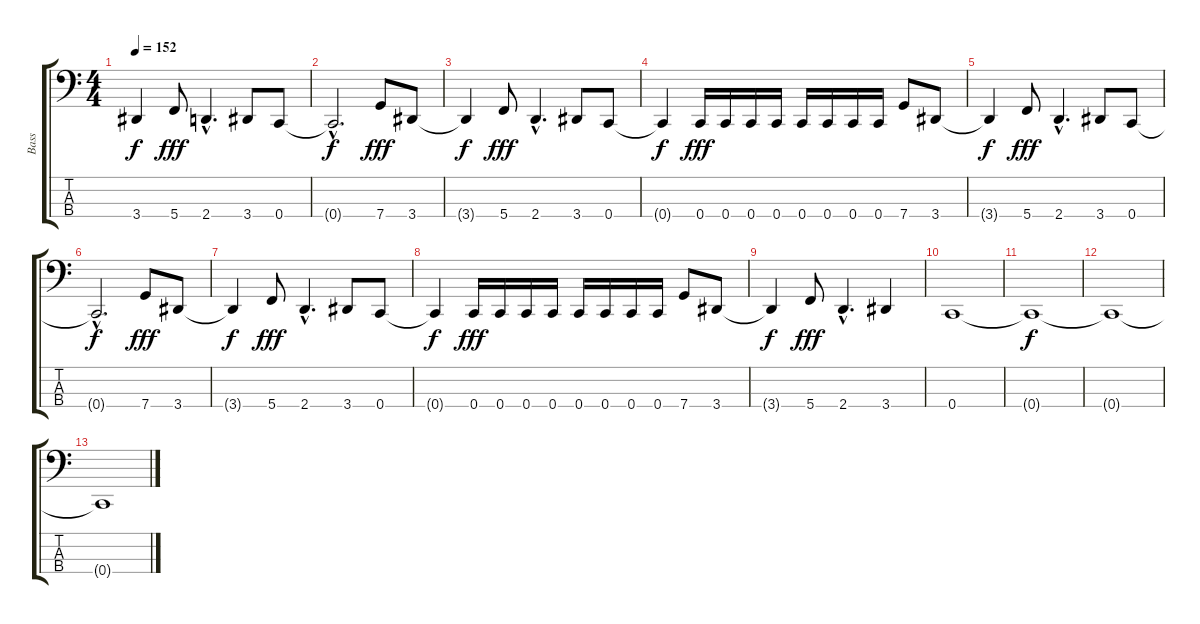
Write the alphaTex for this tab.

\track ("Bass" "Bass") {instrument electricbassfinger}
\staff {score tabs}
\tuning (F2 C2 G1 C1) {hide}
\ts (4 4)
\tempo 152
\clef f4
\ks c
3.4{t}.4{dy f} 5.4.8{dy fff} 2.4{hac}.4{d} 3.4.8 0.4.8 |
0.4{hac t}.2{d dy f} 7.4.8{dy fff} 3.4.8 |
3.4{t}.4{dy f} 5.4.8{dy fff} 2.4{hac}.4{d} 3.4.8 0.4.8 |
0.4{t}.4{dy f} 0.4.16{dy fff} 0.4.16 0.4.16 0.4.16 0.4.16 0.4.16 0.4.16 0.4.16 7.4.8 3.4.8 |
3.4{t}.4{dy f} 5.4.8{dy fff} 2.4{hac}.4{d} 3.4.8 0.4.8 |
0.4{hac t}.2{d dy f} 7.4.8{dy fff} 3.4.8 |
3.4{t}.4{dy f} 5.4.8{dy fff} 2.4{hac}.4{d} 3.4.8 0.4.8 |
0.4{t}.4{dy f} 0.4.16{dy fff} 0.4.16 0.4.16 0.4.16 0.4.16 0.4.16 0.4.16 0.4.16 7.4.8 3.4.8 |
3.4{t}.4{dy f} 5.4.8{dy fff} 2.4{hac}.4{d} 3.4.4 |
0.4.1 |
0.4{t}.1{dy f} |
0.4{t}.1 |
0.4{t}.1
